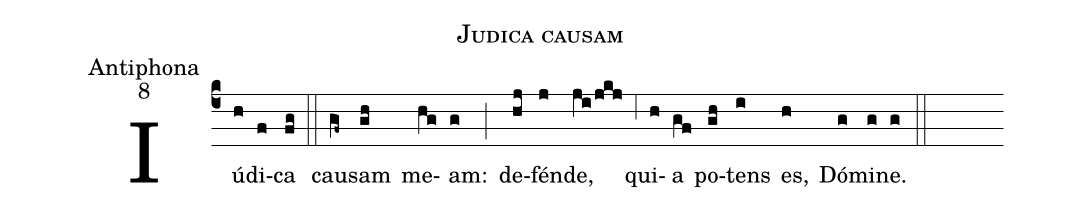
name:Judica causam;
office-part:Antiphona;
mode:8;
%%
(c4) Iú(h)di(f)ca(fg) (::)
cau(gf~)sam(gh) me(hg)am:(g) (;) de(hj)fén(j)de,(ji/jkj) (,6) qui(h)a(gf) po(gh)tens(i) es,(h) Dó(g)mi(g)ne.(g) (::)
